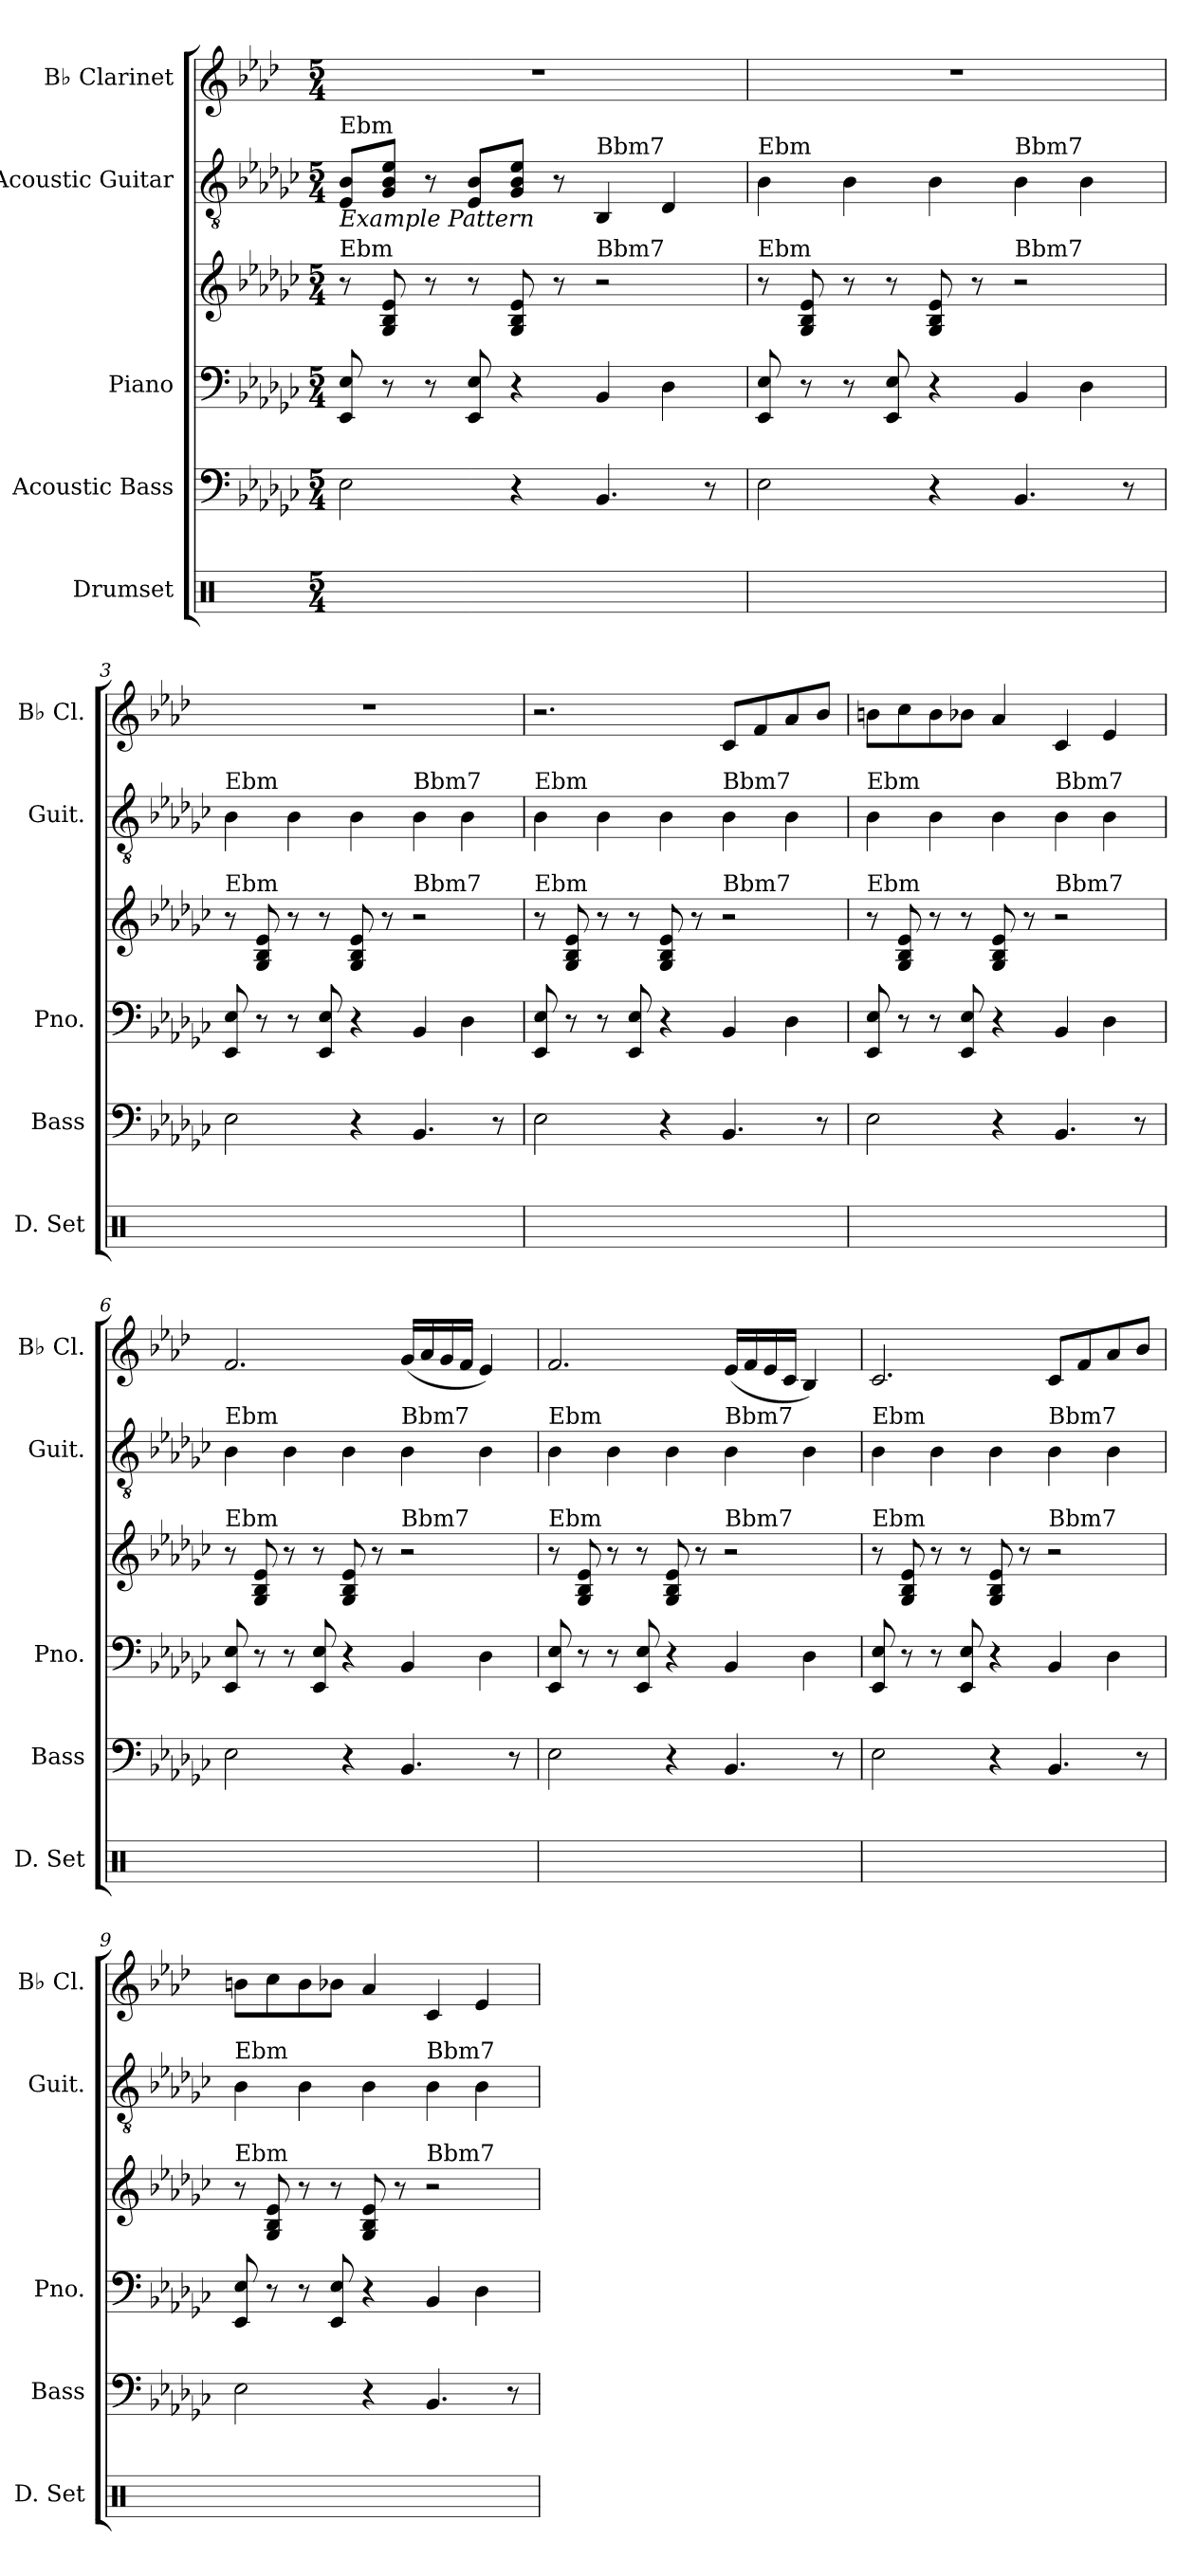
**kern	**kern	**kern	**kern	**kern	**kern
*part5	*part4	*part3	*part3	*part2	*part1
*staff6	*staff5	*staff4	*staff3	*staff2	*staff1
*I"Drumset	*I"Acoustic Bass	*I"Piano	*	*I"Acoustic Guitar	*I"B♭ Clarinet
*I'D. Set	*I'Bass	*I'Pno.	*	*I'Guit.	*I'B♭ Cl.
*clefX	*clefF4	*clefF4	*clefG2	*clefGv2	*clefG2
*	*ITrd7c12	*	*	*	*ITrd1c2
*k[]	*k[b-e-a-d-g-c-]	*k[b-e-a-d-g-c-]	*k[b-e-a-d-g-c-]	*k[b-e-a-d-g-c-]	*k[b-e-a-d-g-c-]
*M5/4	*M5/4	*M5/4	*M5/4	*M5/4	*M5/4
*MM150	*MM150	*MM150	*MM150	*MM150	*MM150
=1	=1	=1	=1	=1	=1
!	!	!	!	!LO:TX:a:t=Ebm	!
!	!	!	!	!LO:TX:b:i:t=Example Pattern	!
!	!	!	!LO:TX:a:t=Ebm	!	!
4R	2EE-\	8EE-/ 8E-/	8r	8E-/ 8B-/L	4%5r
.	.	8r	8G-/ 8B-/ 8e-/	8G-/ 8B-/ 8e-/J	.
4R	.	8r	8r	8r	.
.	.	8EE-/ 8E-/	8r	8E-/ 8B-/L	.
4R	4r	4r	8G-/ 8B-/ 8e-/	8G-/ 8B-/ 8e-/J	.
.	.	.	8r	8r	.
!	!	!	!	!LO:TX:a:t=Bbm7	!
!	!	!	!LO:TX:a:t=Bbm7	!	!
4R	4.BBB-/	4BB-/	2r	4BB-/	.
4R	.	4D-\	.	4D-/	.
.	8r	.	.	.	.
=2	=2	=2	=2	=2	=2
!	!	!	!	!LO:TX:a:t=Ebm	!
!	!	!	!LO:TX:a:t=Ebm	!	!
4R	2EE-\	8EE-/ 8E-/	8r	4B-	4%5r
.	.	8r	8G-/ 8B-/ 8e-/	.	.
4R	.	8r	8r	4B-	.
.	.	8EE-/ 8E-/	8r	.	.
4R	4r	4r	8G-/ 8B-/ 8e-/	4B-	.
.	.	.	8r	.	.
!	!	!	!	!LO:TX:a:t=Bbm7	!
!	!	!	!LO:TX:a:t=Bbm7	!	!
4R	4.BBB-/	4BB-/	2r	4B-	.
4R	.	4D-\	.	4B-	.
.	8r	.	.	.	.
=3	=3	=3	=3	=3	=3
!	!	!	!	!LO:TX:a:t=Ebm	!
!	!	!	!LO:TX:a:t=Ebm	!	!
4R	2EE-\	8EE-/ 8E-/	8r	4B-	4%5r
.	.	8r	8G-/ 8B-/ 8e-/	.	.
4R	.	8r	8r	4B-	.
.	.	8EE-/ 8E-/	8r	.	.
4R	4r	4r	8G-/ 8B-/ 8e-/	4B-	.
.	.	.	8r	.	.
!	!	!	!	!LO:TX:a:t=Bbm7	!
!	!	!	!LO:TX:a:t=Bbm7	!	!
4R	4.BBB-/	4BB-/	2r	4B-	.
4R	.	4D-\	.	4B-	.
.	8r	.	.	.	.
=4	=4	=4	=4	=4	=4
!	!	!	!	!LO:TX:a:t=Ebm	!
!	!	!	!LO:TX:a:t=Ebm	!	!
4R	2EE-\	8EE-/ 8E-/	8r	4B-	2.r
.	.	8r	8G-/ 8B-/ 8e-/	.	.
4R	.	8r	8r	4B-	.
.	.	8EE-/ 8E-/	8r	.	.
4R	4r	4r	8G-/ 8B-/ 8e-/	4B-	.
.	.	.	8r	.	.
!	!	!	!	!LO:TX:a:t=Bbm7	!
!	!	!	!LO:TX:a:t=Bbm7	!	!
4R	4.BBB-/	4BB-/	2r	4B-	8B-/L
.	.	.	.	.	8e-/
4R	.	4D-\	.	4B-	8g-/
.	8r	.	.	.	8a-/J
!!LO:LB:g=z
=5	=5	=5	=5	=5	=5
!	!	!	!	!LO:TX:a:t=Ebm	!
!	!	!	!LO:TX:a:t=Ebm	!	!
4R	2EE-\	8EE-/ 8E-/	8r	4B-	8an\L
.	.	8r	8G-/ 8B-/ 8e-/	.	8b-\
4R	.	8r	8r	4B-	8a\
.	.	8EE-/ 8E-/	8r	.	8a-X\J
4R	4r	4r	8G-/ 8B-/ 8e-/	4B-	4g-/
.	.	.	8r	.	.
!	!	!	!	!LO:TX:a:t=Bbm7	!
!	!	!	!LO:TX:a:t=Bbm7	!	!
4R	4.BBB-/	4BB-/	2r	4B-	4B-/
4R	.	4D-\	.	4B-	4d-/
.	8r	.	.	.	.
=6	=6	=6	=6	=6	=6
!	!	!	!	!LO:TX:a:t=Ebm	!
!	!	!	!LO:TX:a:t=Ebm	!	!
4R	2EE-\	8EE-/ 8E-/	8r	4B-	2.e-/
.	.	8r	8G-/ 8B-/ 8e-/	.	.
4R	.	8r	8r	4B-	.
.	.	8EE-/ 8E-/	8r	.	.
4R	4r	4r	8G-/ 8B-/ 8e-/	4B-	.
.	.	.	8r	.	.
!	!	!	!	!LO:TX:a:t=Bbm7	!
!	!	!	!LO:TX:a:t=Bbm7	!	!
4R	4.BBB-/	4BB-/	2r	4B-	(<16f/LL
.	.	.	.	.	16g-/
.	.	.	.	.	16f/
.	.	.	.	.	16e-/JJ
4R	.	4D-\	.	4B-	4d-/)
.	8r	.	.	.	.
=7	=7	=7	=7	=7	=7
!	!	!	!	!LO:TX:a:t=Ebm	!
!	!	!	!LO:TX:a:t=Ebm	!	!
4R	2EE-\	8EE-/ 8E-/	8r	4B-	2.e-/
.	.	8r	8G-/ 8B-/ 8e-/	.	.
4R	.	8r	8r	4B-	.
.	.	8EE-/ 8E-/	8r	.	.
4R	4r	4r	8G-/ 8B-/ 8e-/	4B-	.
.	.	.	8r	.	.
!	!	!	!	!LO:TX:a:t=Bbm7	!
!	!	!	!LO:TX:a:t=Bbm7	!	!
4R	4.BBB-/	4BB-/	2r	4B-	(<16d-/LL
.	.	.	.	.	16e-/
.	.	.	.	.	16d-/
.	.	.	.	.	16B-/JJ
4R	.	4D-\	.	4B-	4A-/)
.	8r	.	.	.	.
=8	=8	=8	=8	=8	=8
!	!	!	!	!LO:TX:a:t=Ebm	!
!	!	!	!LO:TX:a:t=Ebm	!	!
4R	2EE-\	8EE-/ 8E-/	8r	4B-	2.B-/
.	.	8r	8G-/ 8B-/ 8e-/	.	.
4R	.	8r	8r	4B-	.
.	.	8EE-/ 8E-/	8r	.	.
4R	4r	4r	8G-/ 8B-/ 8e-/	4B-	.
.	.	.	8r	.	.
!	!	!	!	!LO:TX:a:t=Bbm7	!
!	!	!	!LO:TX:a:t=Bbm7	!	!
4R	4.BBB-/	4BB-/	2r	4B-	8B-/L
.	.	.	.	.	8e-/
4R	.	4D-\	.	4B-	8g-/
.	8r	.	.	.	8a-/J
!!LO:LB:g=z
=9	=9	=9	=9	=9	=9
!	!	!	!	!LO:TX:a:t=Ebm	!
!	!	!	!LO:TX:a:t=Ebm	!	!
4R	2EE-\	8EE-/ 8E-/	8r	4B-	8an\L
.	.	8r	8G-/ 8B-/ 8e-/	.	8b-\
4R	.	8r	8r	4B-	8a\
.	.	8EE-/ 8E-/	8r	.	8a-X\J
4R	4r	4r	8G-/ 8B-/ 8e-/	4B-	4g-/
.	.	.	8r	.	.
!	!	!	!	!LO:TX:a:t=Bbm7	!
!	!	!	!LO:TX:a:t=Bbm7	!	!
4R	4.BBB-/	4BB-/	2r	4B-	4B-/
4R	.	4D-\	.	4B-	4d-/
.	8r	.	.	.	.
=	=	=	=	=	=
*-	*-	*-	*-	*-	*-
